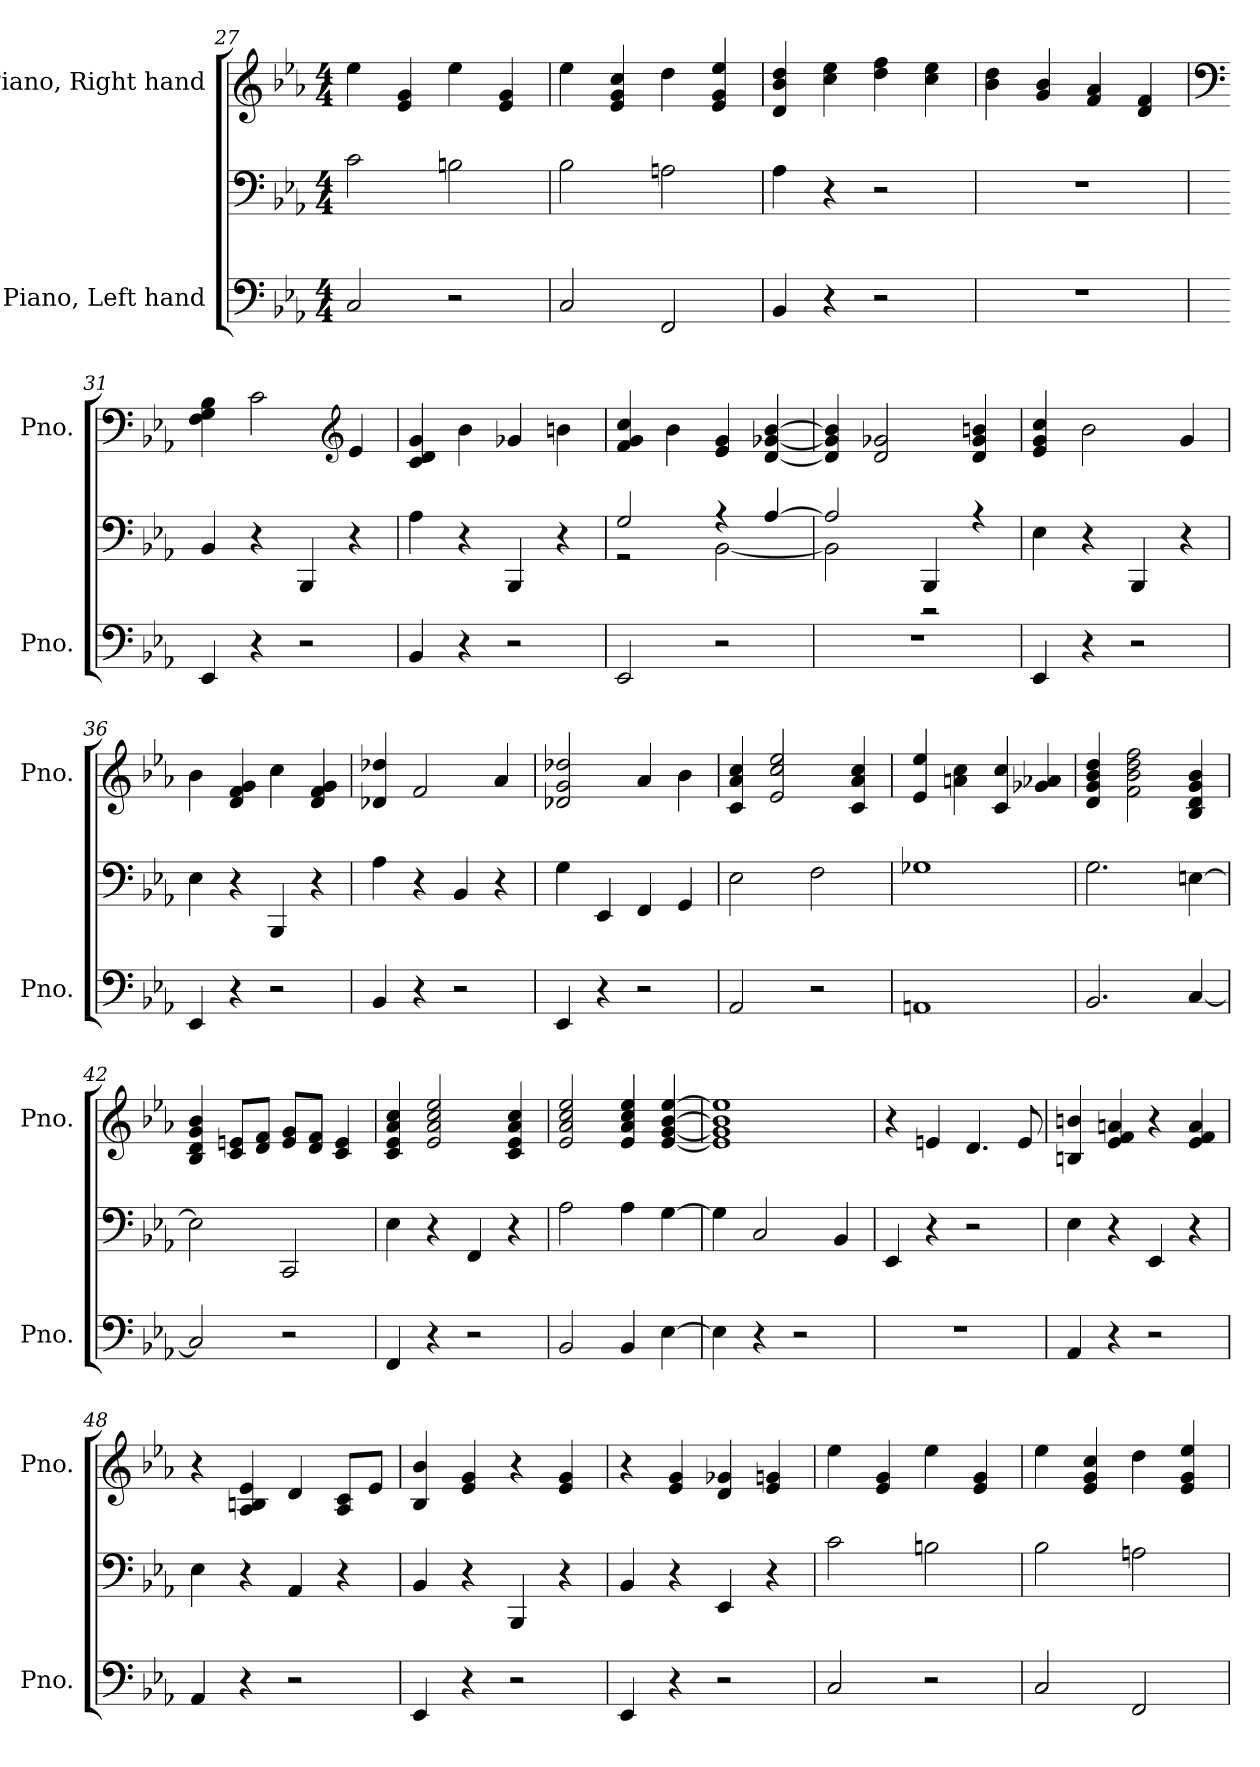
**kern	**kern	**kern
*part2	*part2	*part1
*staff3	*staff2	*staff1
*I"Piano, Left hand	*	*I"Piano, Right hand
*I'Pno.	*	*I'Pno.
*clefF4	*clefF4	*clefG2
*k[b-e-a-]	*k[b-e-a-]	*k[b-e-a-]
*M4/4	*M4/4	*M4/4
=27	=27	=27
2C/	2c\	4ee-\
.	.	4e-/ 4g/
2r	2Bn\	4ee-\
.	.	4e-/ 4g/
=28	=28	=28
2C/	2B-\	4ee-\
.	.	4e-/ 4g/ 4cc/
2FF/	2An\	4dd\
.	.	4e-/ 4g/ 4ee-/
!!LO:LB:g=z
=29	=29	=29
4BB-/	4A-\	4d/ 4b-/ 4dd/
4r	4r	4cc\ 4ee-\
2r	2r	4dd\ 4ff\
.	.	4cc\ 4ee-\
=30	=30	=30
1r	1r	4b-\ 4dd\
.	.	4g/ 4b-/
.	.	4f/ 4a-/
.	.	4d/ 4f/
=31	=31	=31
*	*	*clefF4
4EE-/	4BB-/	4F\ 4G\ 4B-\
4r	4r	2c\
2r	4BBB-/	.
*	*	*clefG2
.	4r	4e-/
=32	=32	=32
4BB-/	4A-\	4c/ 4d/ 4g/
4r	4r	4b-\
2r	4BBB-/	4g-X/
.	4r	4bn\
=33	=33	=33
*	*^	*
2EE-/	2G/	2r	4f/ 4g/ 4cc/
.	.	.	4b-\
2r	4r	[2BB-\	4e-/ 4g/
.	[4A-/	.	[4d/ [4g-X/ [4b-/
=34	=34	=34	=34
1r	2A-/]	2BB-\]	4d/] 4g-/] 4b-/]
.	.	.	2d/ 2g-X/
.	4BBB-/	2r	.
.	4r	.	4d/ 4g-/ 4bn/
*	*v	*v	*
=35	=35	=35
4EE-/	4E-\	4e-/ 4g/ 4cc/
4r	4r	2b-\
2r	4BBB-/	.
.	4r	4g/
!!LO:LB:g=z
=36	=36	=36
4EE-/	4E-\	4b-\
4r	4r	4d/ 4f/ 4g/
2r	4BBB-/	4cc\
.	4r	4d/ 4f/ 4g/
=37	=37	=37
4BB-/	4A-\	4d-X/ 4dd-X/
4r	4r	2f/
2r	4BB-/	.
.	4r	4a-/
=38	=38	=38
4EE-/	4G\	2d-X/ 2g/ 2dd-X/
4r	4EE-/	.
2r	4FF/	4a-/
.	4GG/	4b-\
=39	=39	=39
2AA-/	2E-\	4c/ 4a-/ 4cc/
.	.	2e-/ 2cc/ 2ee-/
2r	2F\	.
.	.	4c/ 4a-/ 4cc/
=40	=40	=40
1AAn	1G-X	4e-/ 4ee-/
.	.	4an\ 4cc\
.	.	4c/ 4cc/
.	.	4g-X/ 4a-X/
=41	=41	=41
2.BB-/	2.G\	4d/ 4g/ 4b-/ 4dd/
.	.	2f\ 2b-\ 2dd\ 2ff\
[4C/	[4En\	4B-/ 4d/ 4g/ 4b-/
=42	=42	=42
2C/]	2E\]	4B-/ 4d/ 4g/ 4b-/
.	.	8c/ 8en/L
.	.	8d/ 8f/J
2r	2CC/	8e/ 8g/L
.	.	8d/ 8f/J
.	.	4c/ 4e/
!!LO:LB:g=z
=43	=43	=43
4FF/	4E-\	4c/ 4e-/ 4a-/ 4cc/
4r	4r	2e-/ 2a-/ 2cc/ 2ee-/
2r	4FF/	.
.	4r	4c/ 4e-/ 4a-/ 4cc/
=44	=44	=44
2BB-/	2A-\	2e-/ 2a-/ 2cc/ 2ee-/
4BB-/	4A-\	4e-/ 4a-/ 4cc/ 4ee-/
[4E-\	[4G\	[4e-/ [4g/ [4b-/ [4ee-/
=45	=45	=45
4E-\]	4G\]	1e-] 1g] 1b-] 1ee-]
4r	2C/	.
2r	.	.
.	4BB-/	.
=46	=46	=46
1r	4EE-/	4r
.	4r	4en/
.	2r	4.d/
.	.	8e/
=47	=47	=47
4AA-/	4E-\	4Bn/ 4bn/
4r	4r	4e-/ 4f/ 4an/
2r	4EE-/	4r
.	4r	4e-/ 4f/ 4a/
=48	=48	=48
4AA-/	4E-\	4r
4r	4r	4A-/ 4Bn/ 4e-/
2r	4AA-/	4d/
.	4r	8A-/ 8c/L
.	.	8e-/J
=49	=49	=49
4EE-/	4BB-/	4B-/ 4b-/
4r	4r	4e-/ 4g/
2r	4BBB-/	4r
.	4r	4e-/ 4g/
!!LO:PB:g=z
=50	=50	=50
4EE-/	4BB-/	4r
4r	4r	4e-/ 4g/
2r	4EE-/	4d/ 4g-X/
.	4r	4e-/ 4gn/
=51	=51	=51
2C/	2c\	4ee-\
.	.	4e-/ 4g/
2r	2Bn\	4ee-\
.	.	4e-/ 4g/
=52	=52	=52
2C/	2B-\	4ee-\
.	.	4e-/ 4g/ 4cc/
2FF/	2An\	4dd\
.	.	4e-/ 4g/ 4ee-/
=	=	=
*-	*-	*-
